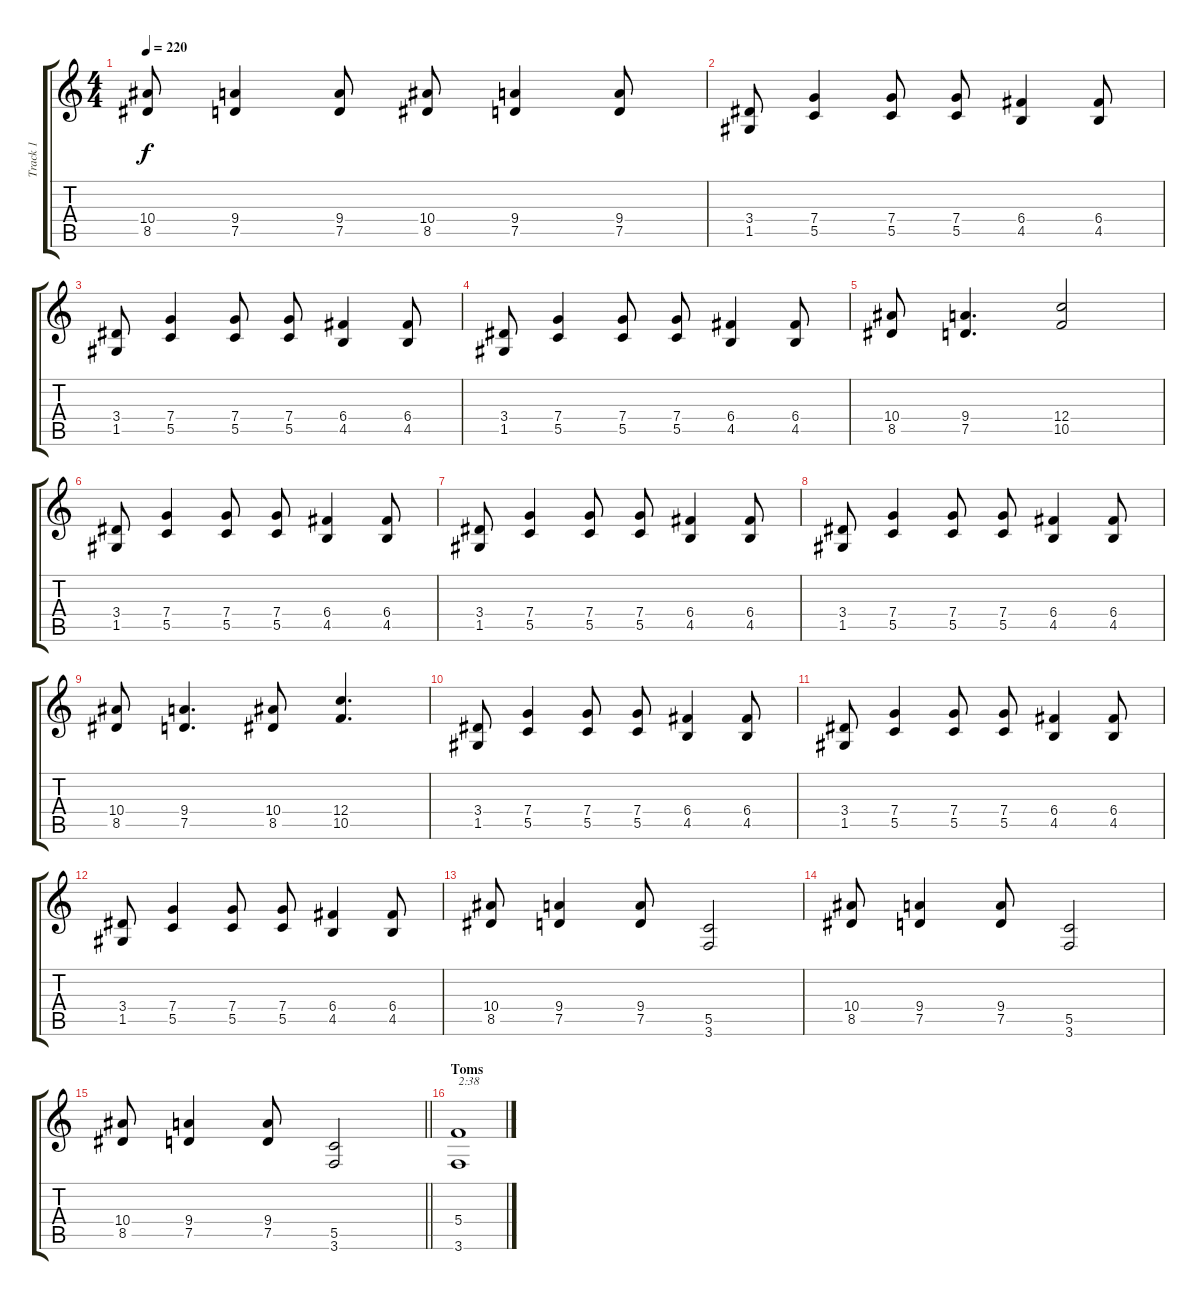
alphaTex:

\track ("Track 1" "Track 1") {instrument distortionguitar}
\staff {score tabs}
\tuning (D4 A3 F3 C3 G2 D2) {hide}
\ts (4 4)
\tempo 220
\clef g2
\ks c
(10.4 8.5).8{dy f} (9.4 7.5).4 (9.4 7.5).8 (10.4 8.5).8 (9.4 7.5).4 (9.4 7.5).8 |
(3.4 1.5).8 (7.4 5.5).4 (7.4 5.5).8 (7.4 5.5).8 (6.4 4.5).4 (6.4 4.5).8 |
(3.4 1.5).8 (7.4 5.5).4 (7.4 5.5).8 (7.4 5.5).8 (6.4 4.5).4 (6.4 4.5).8 |
(3.4 1.5).8 (7.4 5.5).4 (7.4 5.5).8 (7.4 5.5).8 (6.4 4.5).4 (6.4 4.5).8 |
(10.4 8.5).8 (9.4 7.5).4{d} (12.4 10.5).2 |
(3.4 1.5).8 (7.4 5.5).4 (7.4 5.5).8 (7.4 5.5).8 (6.4 4.5).4 (6.4 4.5).8 |
(3.4 1.5).8 (7.4 5.5).4 (7.4 5.5).8 (7.4 5.5).8 (6.4 4.5).4 (6.4 4.5).8 |
(3.4 1.5).8 (7.4 5.5).4 (7.4 5.5).8 (7.4 5.5).8 (6.4 4.5).4 (6.4 4.5).8 |
(10.4 8.5).8 (9.4 7.5).4{d} (10.4 8.5).8 (12.4 10.5).4{d} |
(3.4 1.5).8 (7.4 5.5).4 (7.4 5.5).8 (7.4 5.5).8 (6.4 4.5).4 (6.4 4.5).8 |
(3.4 1.5).8 (7.4 5.5).4 (7.4 5.5).8 (7.4 5.5).8 (6.4 4.5).4 (6.4 4.5).8 |
(3.4 1.5).8 (7.4 5.5).4 (7.4 5.5).8 (7.4 5.5).8 (6.4 4.5).4 (6.4 4.5).8 |
(10.4 8.5).8 (9.4 7.5).4 (9.4 7.5).8 (5.5 3.6).2 |
(10.4 8.5).8 (9.4 7.5).4 (9.4 7.5).8 (5.5 3.6).2 |
\barLineRight lightlight
(10.4 8.5).8 (9.4 7.5).4 (9.4 7.5).8 (5.5 3.6).2 |
\section ("" "Toms")
(5.4 3.6).1{txt "2:38"}
